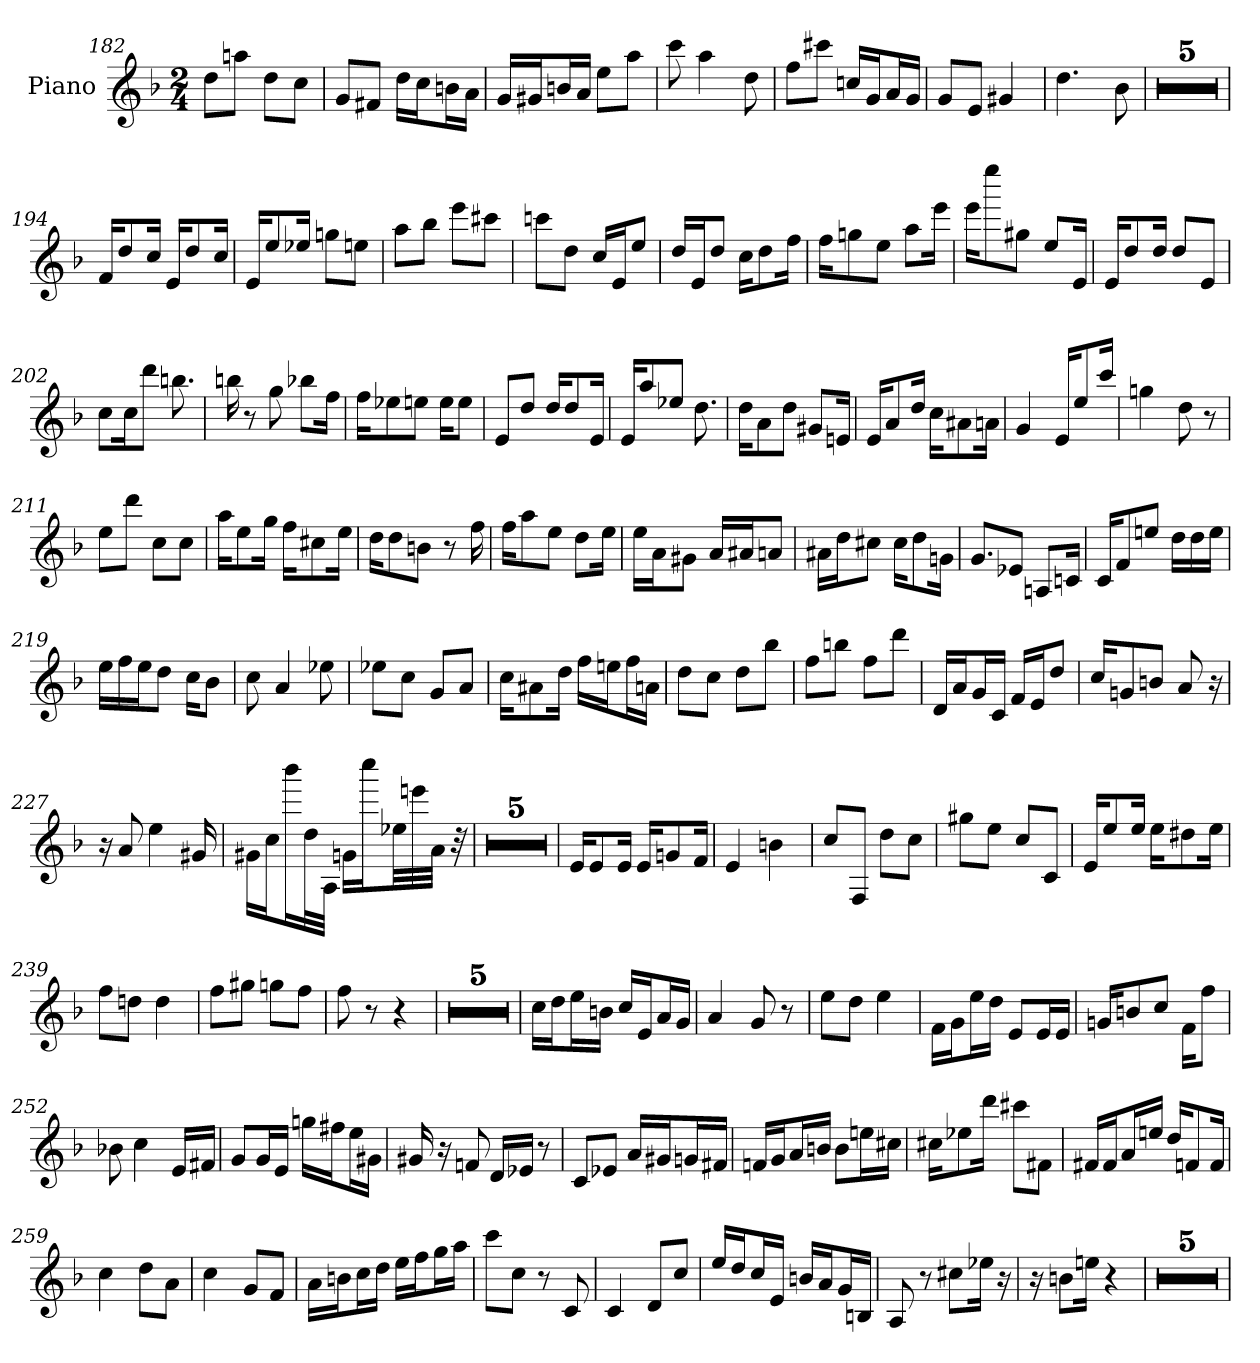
**kern
*part1
*staff1
*I"Piano
*I'Pno
*clefG2
*k[b-]
*F:
*M2/4
=182
8dd\L
8aan\J
8dd\L
8cc\J
=183
8g/L
8f#X/J
16dd\LL
16cc\J
16bn\L
16a\JJ
=184
16g/LL
16g#X/J
16bn/L
16a/JJ
8ee\L
8aa\J
=185
8ccc\
4aa\
8dd\
=186
8ff\L
8ccc#X\J
16ccn/LL
16g/J
16a/L
16g/JJ
!!LO:LB:g=z
=187
8g/L
8e/J
4g#X/
=188
4.dd\
8b-\
=189
2r
=190
2r
=191
2r
=192
2r
=193
2r
=194
!!LO:REH:place=s1:a:enc=none:fs=14:t=Melody 8
*MM120
16f/KL
8dd/
16cc/Jk
16GGGGG#X/KL
8dd/
16cc/Jk
=195
16GGGGG#X/KL
8ee/
16ee-X/Jk
8ggn\L
8een\J
!!LO:PB:g=z
=196
8aa\L
8bb-\J
8eee\L
8ccc#X\J
=197
8cccn\L
8dd\J
16cc/LL
16GGGGG#X/J
8ee/J
=198
16dd/LL
16GGGGG#X/J
8dd/J
16cc\KL
8dd\
16ff\Jk
=199
16ff\KL
8ggn\
8ee\J
8aa\L
16eee\Jk
=200
16eee\KL
8eeee\
8gg#X\J
8ee/L
16GGGGG#X/Jk
=201
16GGGGG#X/KL
8dd/
16dd/Jk
8dd/L
8GGGGG#/J
!!LO:LB:g=z
=202
8cc\L
16cc\K
8ddd\J
8.bbn\
=203
16bbn\
8r
8gg\
8bb-X\L
16ff\Jk
=204
16ff\KL
8ee-X\
8een\J
16ee\KL
8ee\J
=205
8GGGGG#X/L
8dd/J
16dd/KL
8dd/
16GGGGG#/Jk
=206
16GGGGG#X/KL
8aa/
8ee-X/J
8.dd\
=207
16dd\KL
8a\
8dd\J
8g#X/L
16en/Jk
!!LO:LB:g=z
=208
16e/KL
8a/
16dd/Jk
16cc\KL
8a#X\
16an\Jk
=209
4g/
16GGGGG#X/KL
8ee/
16ccc/Jk
=210
4ggn\
8dd\
8r
=211
8ee\L
8ddd\J
8cc\L
8cc\J
=212
16aa\KL
8ee\
16gg\Jk
16ff\KL
8cc#X\
16ee\Jk
=213
16dd\KL
8dd\
8bn\J
8r
16ff\
!!LO:LB:g=z
=214
16ff\KL
8aa\
8ee\J
8dd\L
16ee\Jk
=215
16ee\LL
16a\J
8g#X\J
16a/LL
16a#X/J
8an/J
=216
16a#X\LL
16dd\J
8cc#X\J
16cc#\KL
8dd\
16gn\Jk
=217
8.g/L
8e-X/J
8An/L
16cn/Jk
=218
16c/KL
8f/
8een/J
16dd\LL
16dd\
16ee\JJ
=219
16ee\LL
16ff\
16ee\J
8dd\J
16cc\KL
8b-\J
!!LO:LB:g=z
=220
8cc\
4a/
8ee-X\
=221
8ee-X\L
8cc\J
8g/L
8a/J
=222
16cc\KL
8a#X\
16dd\Jk
16ff\LL
16een\J
16ff\L
16an\JJ
=223
8dd\L
8cc\J
8dd\L
8bb-\J
=224
8ff\L
8bbn\J
8ff\L
8ddd\J
=225
16d/LL
16a/J
16g/L
16c/JJ
16f/LL
16GGGGG#X/J
8dd/J
=226
16cc/KL
8gn/
8bn/J
8a/
16r
!!LO:LB:g=z
=227
16r
8a/
4ee\
16g#X/
=228
16g#X\LL
16cc\J
16bbb-\L
32dd\L
32A\JJJ
16gn\LL
16cccc\J
32ee-X\LL
32eeen\
32a\JJJ
32r
=229
2r
=230
2r
=231
2r
=232
2r
=233
2r
=234
!!LO:REH:place=s1:a:enc=none:fs=14:t=Melody 9
*MM120
16GGGGG#X/KL
8e/
16e/Jk
16e/KL
8gn/
16f/Jk
!!LO:PB:g=z
=235
4e/
4bn\
=236
8cc/L
8F/J
8dd\L
8cc\J
=237
8gg#X\L
8ee\J
8cc/L
8c/J
=238
16GGGGG#X/KL
8ee/
16ee/Jk
16ee\KL
8dd#X\
16ee\Jk
=239
8ff\L
8ddn\J
4dd\
=240
8ff\L
8gg#X\J
8ggn\L
8ff\J
=241
8ff\
8r
4r
=242
2r
!!LO:LB:g=z
=243
2r
=244
2r
=245
2r
=246
2r
=247
!!LO:REH:place=s1:a:enc=none:fs=14:t=Melody 10
*MM120
16cc\LL
16dd\J
16ee\L
16bn\JJ
16cc/LL
16e/J
16a/L
16g/JJ
=248
4a/
8g/
8r
=249
8ee\L
8dd\J
4ee\
=250
16f\LL
16g\J
16ee\L
16dd\JJ
8e/L
16e/L
16GGGGG#X/JJ
!!LO:LB:g=z
=251
16gn/KL
8bn/
8cc/J
16f\KL
8ff\J
=252
8b-X\
4cc\
16e/LL
16f#X/JJ
=253
8g/L
16g/L
16GGGGG#X/JJ
16ggn\LL
16ff#X\J
16ee\L
16g#X\JJ
=254
16g#X/
16r
8fn/
16d/LL
16e-X/JJ
8r
=255
8c/L
8e-X/J
16a/LL
16g#X/J
16gn/L
16f#X/JJ
!!LO:LB:g=z
=256
16fn/LL
16g/J
16a/L
16bn/JJ
8b\L
16een\L
16cc#X\JJ
=257
16cc#X\KL
8ee-X\
16ddd\Jk
8ccc#X\L
8f#X\J
=258
16f#X/LL
16f#/J
16a/L
16een/JJ
16dd/KL
8fn/
16f/Jk
=259
4cc\
8dd\L
8a\J
=260
4cc\
8g/L
8f/J
=261
16a\LL
16bn\J
16cc\L
16dd\JJ
16ee\LL
16ff\J
16gg\L
16aa\JJ
!!LO:LB:g=z
=262
8ccc\L
8cc\J
8r
8c/
=263
4c/
8d/L
8cc/J
=264
16ee/LL
16dd/J
16cc/L
16e/JJ
16bn/LL
16a/J
16g/L
16Bn/JJ
=265
8A/
8r
8cc#X\L
16ee-X\Jk
16r
=266
16r
8bn\L
16een\Jk
4r
=267
2r
=268
2r
=269
2r
!!LO:LB:g=z
=270
2r
=271
2r
=
*-
